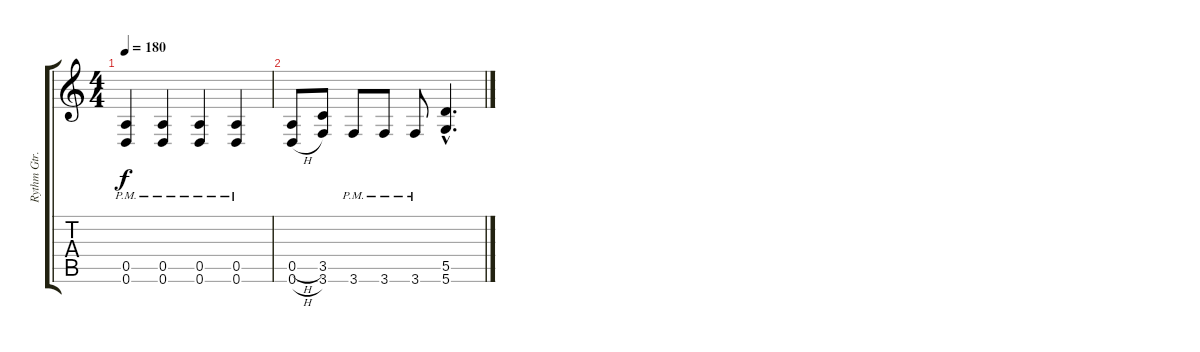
\track ("Rythm Gtr. 2 (clean)" "Rythm Gtr.") {instrument electricguitarmuted}
\staff {score tabs}
\tuning (E4 B3 G3 D3 A2 D2) {hide}
\ts (4 4)
\tempo 180
\clef g2
\ks c
(0.5{pm} 0.6{pm}).4{dy f} (0.5{pm} 0.6{pm}).4 (0.5{pm} 0.6{pm}).4 (0.5{pm} 0.6{pm}).4 |
(0.5{h} 0.6{h}).8 (3.5 3.6).8 3.6{pm}.8 3.6{pm}.8 3.6{pm}.8 (5.5{hac} 5.6{hac}).4{d}
